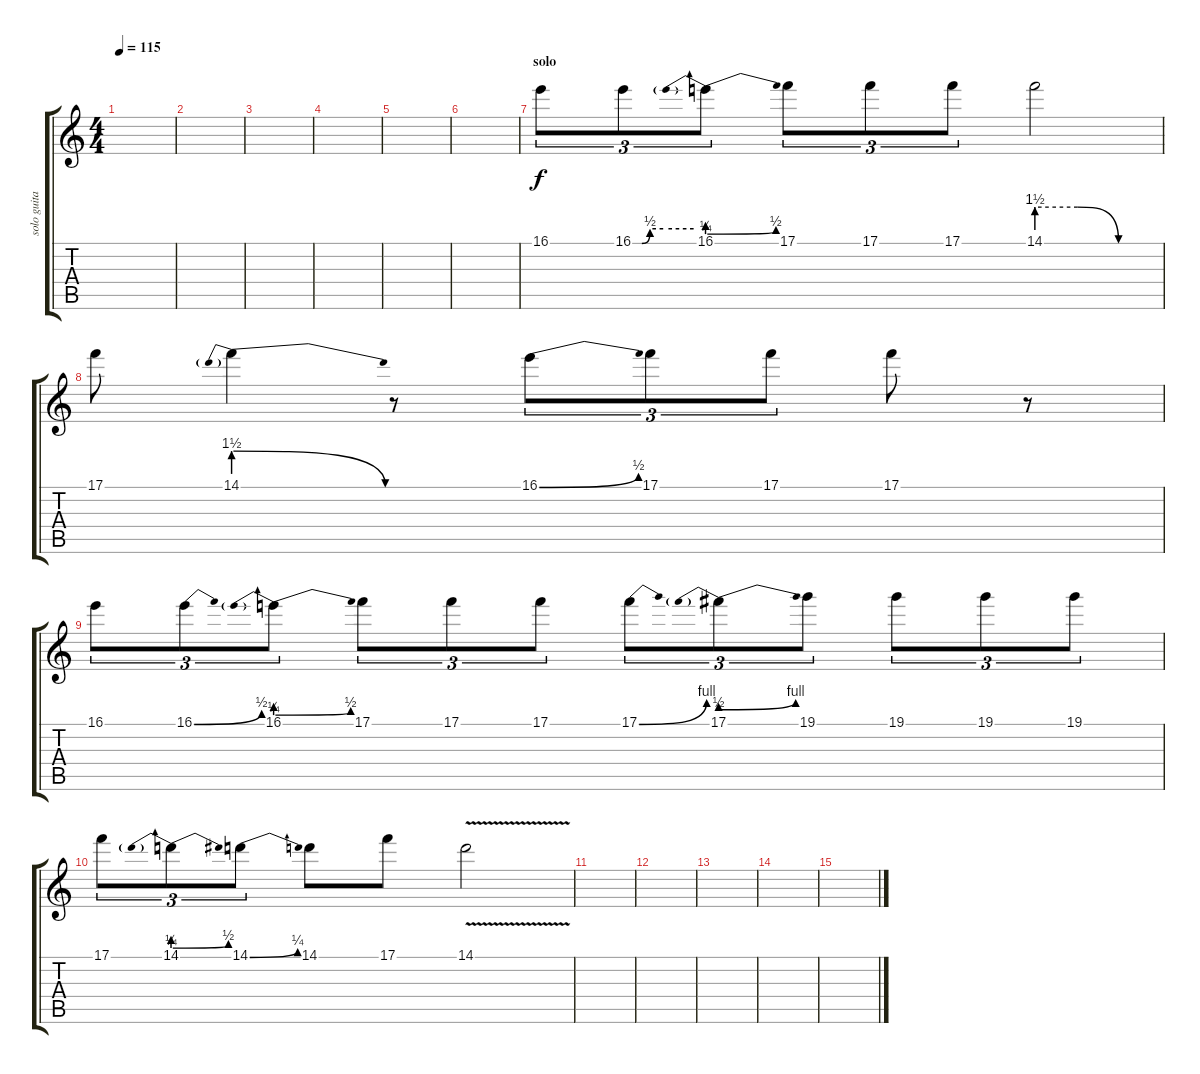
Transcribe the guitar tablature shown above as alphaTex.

\track ("solo guitar (Joshua Homme)" "solo guita") {instrument overdrivenguitar}
\staff {score tabs}
\tuning (C4 G3 Eb3 Bb2 F2 C2) {hide}
\ts (4 4)
\tempo 115
\clef g2
\ks c
|
|
|
|
|
|
\section ("" "solo")
16.1.8{tu (3 2)} 16.1{be (custom 0 0 9 0 17 2 30 2 60 2)}.8{tu (3 2)} 16.1{be (prebendbend 0 1 60 2)}.8{tu (3 2)} 17.1.8{tu (3 2)} 17.1.8{tu (3 2)} 17.1.8{tu (3 2)} 14.1{be (custom 0 6 20 6 40 0 60 0)}.2 |
17.1.8 14.1{be (prebendrelease 0 6 60 0)}.4 r.8 16.1{be (bend 0 0 60 2)}.8{tu (3 2)} 17.1.8{tu (3 2)} 17.1.8{tu (3 2)} 17.1.8 r.8 |
16.1.8{tu (3 2)} 16.1{be (bend 0 0 60 2)}.8{tu (3 2)} 16.1{be (prebendbend 0 1 60 2)}.8{tu (3 2)} 17.1.8{tu (3 2)} 17.1.8{tu (3 2)} 17.1.8{tu (3 2)} 17.1{be (bend 0 0 60 4)}.8{tu (3 2)} 17.1{be (prebendbend 0 2 60 4)}.8{tu (3 2)} 19.1.8{tu (3 2)} 19.1.8{tu (3 2)} 19.1.8{tu (3 2)} 19.1.8{tu (3 2)} |
17.1.8{tu (3 2)} 14.1{be (prebendbend 0 1 60 2)}.8{tu (3 2)} 14.1{be (bend 0 0 60 1)}.8{tu (3 2)} 14.1.8 17.1.8 14.1{v}.2 |
|
|
|
|
\section ("" "")
